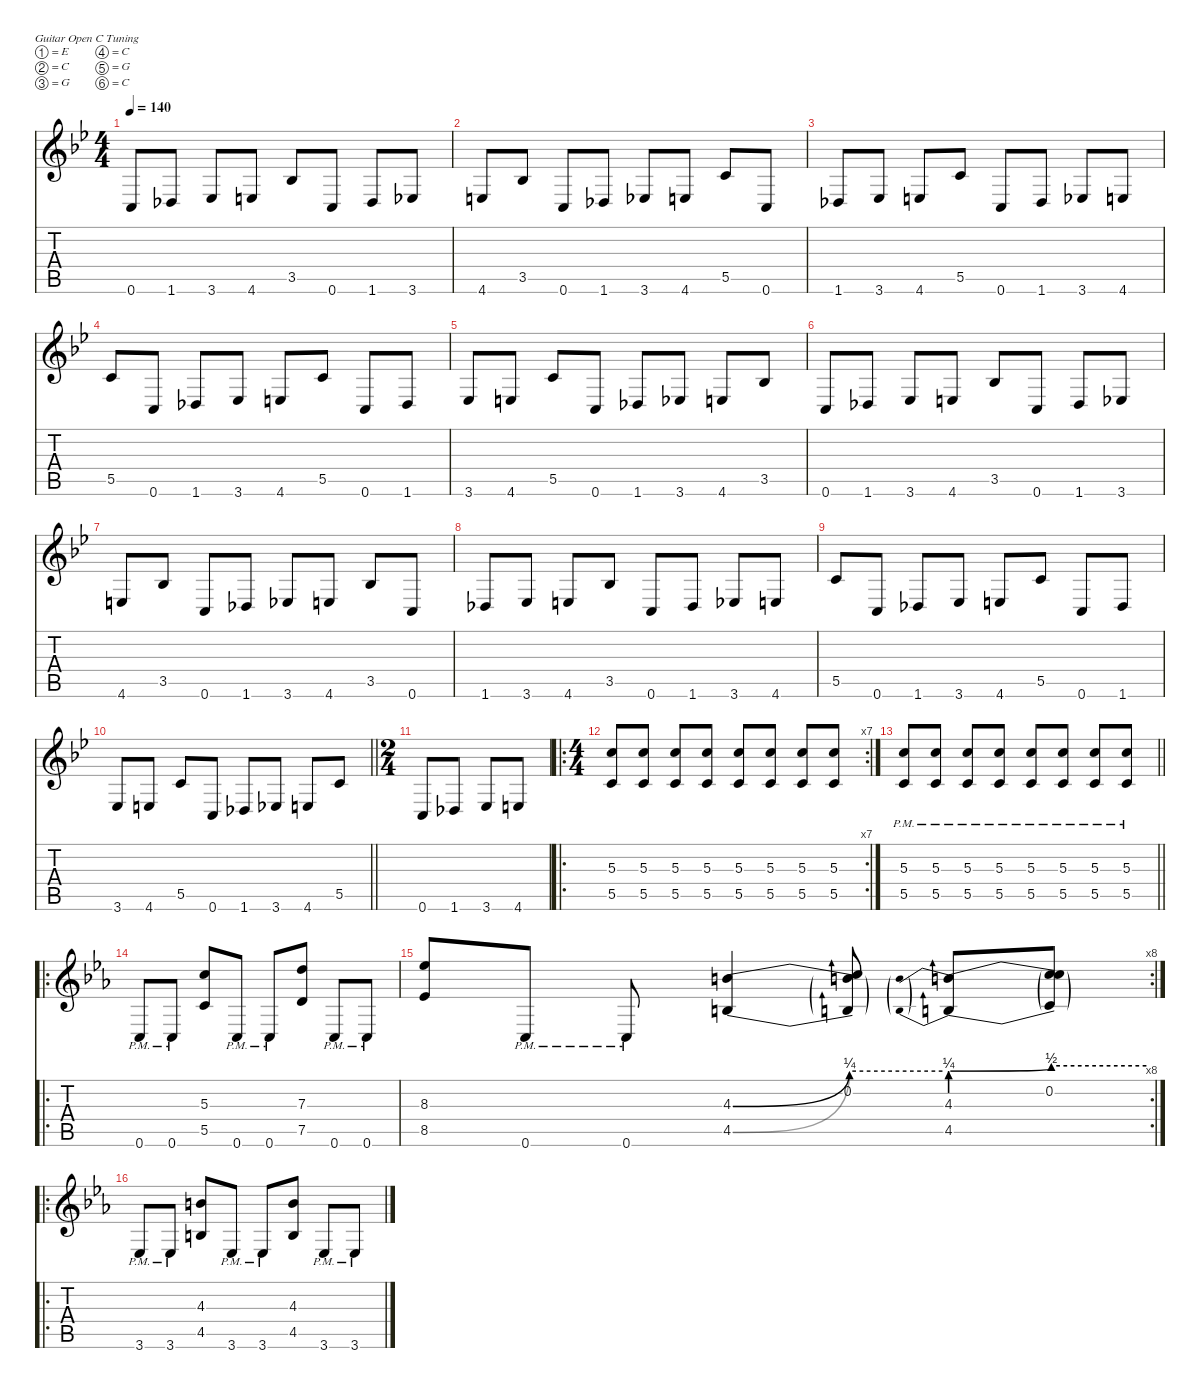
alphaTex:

\defaultSystemsLayout 4
\hideDynamics
\bracketExtendMode nobrackets
\singleTrackTrackNamePolicy hidden
\multiTrackTrackNamePolicy hidden
\firstSystemTrackNameMode fullname
\otherSystemsTrackNameOrientation horizontal
\track ("Guitar 1" "od.guit.") {mute instrument overdrivenguitar}
\staff {score tabs}
\tuning (E4 C4 G3 C3 G2 C2)
\ts (4 4)
\tempo 140
\clef g2
\ks gminor
0.6{acc forcenatural}.8{dy f beam Up} 1.6{acc b}.8{beam Up} 3.6{acc b}.8{beam Up} 4.6{acc forcenatural}.8{beam Up} 3.5{acc b}.8{beam Up} 0.6{acc forcenatural}.8{beam Up} 1.6{acc b}.8{beam Up} 3.6{acc b}.8{beam Up} |
4.6{acc forcenatural}.8{beam Up} 3.5{acc b}.8{beam Up} 0.6{acc forcenatural}.8{beam Up} 1.6{acc b}.8{beam Up} 3.6{acc b}.8{beam Up} 4.6{acc forcenatural}.8{beam Up} 5.5{acc forcenatural}.8{beam Up} 0.6{acc forcenatural}.8{beam Up} |
1.6{acc b}.8{beam Up} 3.6{acc b}.8{beam Up} 4.6{acc forcenatural}.8{beam Up} 5.5{acc forcenatural}.8{beam Up} 0.6{acc forcenatural}.8{beam Up} 1.6{acc b}.8{beam Up} 3.6{acc b}.8{beam Up} 4.6{acc forcenatural}.8{beam Up} |
5.5{acc forcenatural}.8{beam Up} 0.6{acc forcenatural}.8{beam Up} 1.6{acc b}.8{beam Up} 3.6{acc b}.8{beam Up} 4.6{acc forcenatural}.8{beam Up} 5.5{acc forcenatural}.8{beam Up} 0.6{acc forcenatural}.8{beam Up} 1.6{acc b}.8{beam Up} |
3.6{acc b}.8{beam Up} 4.6{acc forcenatural}.8{beam Up} 5.5{acc forcenatural}.8{beam Up} 0.6{acc forcenatural}.8{beam Up} 1.6{acc b}.8{beam Up} 3.6{acc b}.8{beam Up} 4.6{acc forcenatural}.8{beam Up} 3.5{acc b}.8{beam Up} |
0.6{acc forcenatural}.8{beam Up} 1.6{acc b}.8{beam Up} 3.6{acc b}.8{beam Up} 4.6{acc forcenatural}.8{beam Up} 3.5{acc b}.8{beam Up} 0.6{acc forcenatural}.8{beam Up} 1.6{acc b}.8{beam Up} 3.6{acc b}.8{beam Up} |
4.6{acc forcenatural}.8{beam Up} 3.5{acc b}.8{beam Up} 0.6{acc forcenatural}.8{beam Up} 1.6{acc b}.8{beam Up} 3.6{acc b}.8{beam Up} 4.6{acc forcenatural}.8{beam Up} 3.5{acc b}.8{beam Up} 0.6{acc forcenatural}.8{beam Up} |
1.6{acc b}.8{beam Up} 3.6{acc b}.8{beam Up} 4.6{acc forcenatural}.8{beam Up} 3.5{acc b}.8{beam Up} 0.6{acc forcenatural}.8{beam Up} 1.6{acc b}.8{beam Up} 3.6{acc b}.8{beam Up} 4.6{acc forcenatural}.8{beam Up} |
5.5{acc forcenatural}.8{beam Up} 0.6{acc forcenatural}.8{beam Up} 1.6{acc b}.8{beam Up} 3.6{acc b}.8{beam Up} 4.6{acc forcenatural}.8{beam Up} 5.5{acc forcenatural}.8{beam Up} 0.6{acc forcenatural}.8{beam Up} 1.6{acc b}.8{beam Up} |
\barLineRight lightlight
3.6{acc b}.8{beam Up} 4.6{acc forcenatural}.8{beam Up} 5.5{acc forcenatural}.8{beam Up} 0.6{acc forcenatural}.8{beam Up} 1.6{acc b}.8{beam Up} 3.6{acc b}.8{beam Up} 4.6{acc forcenatural}.8{beam Up} 5.5{acc forcenatural}.8{beam Up} |
\ts (2 4)
\beaming (8 2 2)
0.6{acc forcenatural}.8{beam Up} 1.6{acc b}.8{beam Up} 3.6{acc b}.8{beam Up} 4.6{acc forcenatural}.8{beam Up} |
\ro
\rc 7
\ts (4 4)
\beaming (8 2 2 2 2)
(5.3{acc forcenatural} 5.5{acc forcenatural}).8{beam Up} (5.3{acc forcenatural} 5.5{acc forcenatural}).8{beam Up} (5.3{acc forcenatural} 5.5{acc forcenatural}).8{beam Up} (5.3{acc forcenatural} 5.5{acc forcenatural}).8{beam Up} (5.3{acc forcenatural} 5.5{acc forcenatural}).8{beam Up} (5.3{acc forcenatural} 5.5{acc forcenatural}).8{beam Up} (5.3{acc forcenatural} 5.5{acc forcenatural}).8{beam Up} (5.3{acc forcenatural} 5.5{acc forcenatural}).8{beam Up} |
\barLineRight lightlight
(5.3{pm acc forcenatural} 5.5{pm acc forcenatural}).8{beam Up} (5.3{pm acc forcenatural} 5.5{pm acc forcenatural}).8{beam Up} (5.3{pm acc forcenatural} 5.5{pm acc forcenatural}).8{beam Up} (5.3{pm acc forcenatural} 5.5{pm acc forcenatural}).8{beam Up} (5.3{pm acc forcenatural} 5.5{pm acc forcenatural}).8{beam Up} (5.3{pm acc forcenatural} 5.5{pm acc forcenatural}).8{beam Up} (5.3{pm acc forcenatural} 5.5{pm acc forcenatural}).8{beam Up} (5.3{pm acc forcenatural} 5.5{pm acc forcenatural}).8{beam Up} |
\ro
\ks cminor
0.6{pm acc forcenatural}.8{beam Up} 0.6{pm acc forcenatural}.8{beam Up} (5.3{acc forcenatural} 5.5{acc forcenatural}).8{beam Up} 0.6{pm acc forcenatural}.8{beam Up} 0.6{pm acc forcenatural}.8{beam Up} (7.3{acc forcenatural} 7.5{acc forcenatural}).8{beam Up} 0.6{pm acc forcenatural}.8{beam Up} 0.6{pm acc forcenatural}.8{beam Up} |
\rc 8
(8.3{acc b} 8.5{acc b}).8{beam Up} 0.6{pm acc forcenatural}.8{beam Up} 0.6{pm acc forcenatural}.8{beam Up} (4.3{be (bend 0 0 60 1) acc forcenatural} 4.5{be (bend 0 0 60 1) acc forcenatural}).4{beam Up} (0.2{acc forcenatural} 4.3{be (hold 0 1 60 1) t acc forcenatural} 4.5{be (hold 0 1 60 1) t acc forcenatural}).8{beam Up} (4.3{be (prebendbend 0 1 60 2) acc forcenatural} 4.5{be (prebendbend 0 1 60 2) acc forcenatural}).8{beam Up} (0.2{acc forcenatural} 4.3{be (hold 0 2 60 2) t} 4.5{be (hold 0 2 60 2) t}).8{beam Up} |
\ro
3.6{pm acc b}.8{beam Up} 3.6{pm acc b}.8{beam Up} (4.3{acc forcenatural} 4.5{acc forcenatural}).8{beam Up} 3.6{pm acc b}.8{beam Up} 3.6{pm acc b}.8{beam Up} (4.3{acc forcenatural} 4.5{acc forcenatural}).8{beam Up} 3.6{pm acc b}.8{beam Up} 3.6{pm acc b}.8{beam Up}
